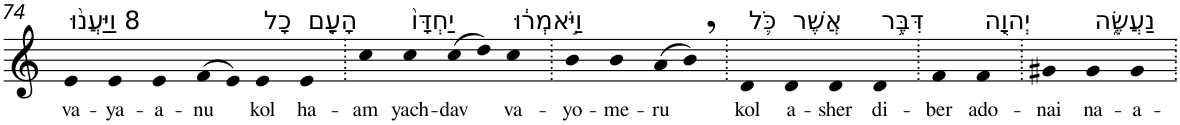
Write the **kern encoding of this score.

**kern	**text
*part1	*part1
*staff1	*staff1
*I"Piano	*
*I'Pno	*
!!LO:PB:g=z
*clefG2	*
*k[]	*
=74	=74
!LO:TX:a:t=8 וַיַּעֲנ֨וּ	!
!	!LO:LY:b
4e	va-
!	!LO:LY:b
4e	-ya-
!	!LO:LY:b
4e	-a-
!	!LO:LY:b
(>8f	-nu
8e)	.
!LO:TX:a:t=כָל	!
!	!LO:LY:b
4e	kol
!LO:TX:a:t=הָעָ֤ם	!
!	!LO:LY:b
4e	ha-
=75.	=75.
!	!LO:LY:b
4cc	-am
!LO:TX:a:t=יַחְדָּו֙	!
!	!LO:LY:b
4cc	yach-
!	!LO:LY:b
(>8cc	-dav
8dd)	.
!LO:TX:a:t=וַיֹּ֣אמְר֔וּ	!
!	!LO:LY:b
4cc	va-
=76.	=76.
!	!LO:LY:b
4b	-yo-
!	!LO:LY:b
4b	-me-
!	!LO:LY:b
(>8a	-ru
8b,)	.
=77.	=77.
!LO:TX:a:t=כֹּ֛ל	!
!	!LO:LY:b
4d	kol
!LO:TX:a:t=אֲשֶׁר	!
!	!LO:LY:b
4d	a-
!	!LO:LY:b
4d	-sher
!LO:TX:a:t=דִּבֶּ֥ר	!
!	!LO:LY:b
4d	di-
=78.	=78.
!	!LO:LY:b
4f	-ber
!LO:TX:a:t=יְהוָ֖ה	!
!	!LO:LY:b
4f	ado-
=79.	=79.
!	!LO:LY:b
4g#X	-nai
!LO:TX:a:t=נַעֲשֶׂ֑ה	!
!	!LO:LY:b
4g#	na-
!	!LO:LY:b
4g#	-a-
=.	=.
*-	*-
